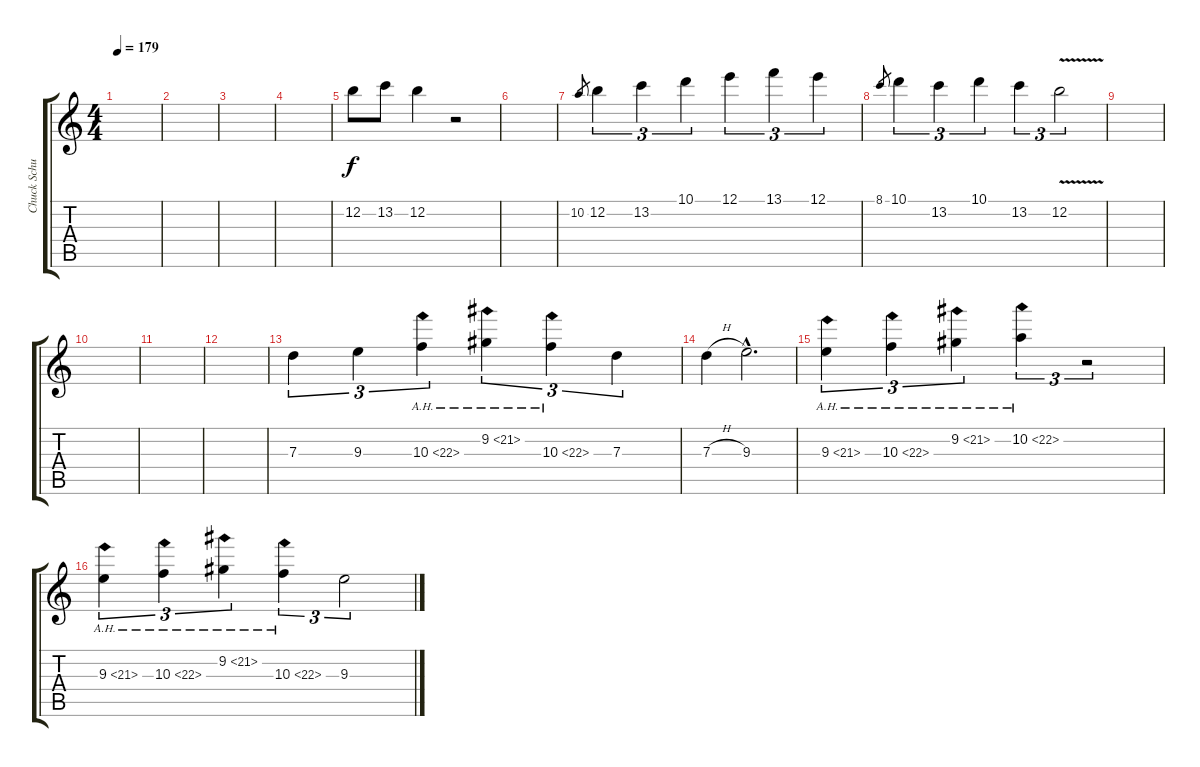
\track ("Chuck Schuldiner" "Chuck Schu") {instrument acousticguitarsteel}
\staff {score tabs}
\tuning (E4 B3 G3 D3 A2 E2) {hide}
\ts (4 4)
\tempo 179
\clef g2
\ks c
|
|
|
|
12.2.8{volume 15} 13.2.8 12.2.4 r.2 |
|
10.2.8{gr} 12.2.4{tu (3 2)} 13.2.4{tu (3 2)} 10.1.4{tu (3 2)} 12.1.4{tu (3 2)} 13.1.4{tu (3 2)} 12.1.4{tu (3 2)} |
8.1.8{gr} 10.1.4{tu (3 2)} 13.2.4{tu (3 2)} 10.1.4{tu (3 2)} 13.2.4{tu (3 2)} 12.2{v}.2{tu (3 2)} |
|
|
|
|
7.3.4{tu (3 2)} 9.3.4{tu (3 2)} 10.3{ah 12}.4{tu (3 2)} 9.2{ah 12}.4{tu (3 2)} 10.3{ah 12}.4{tu (3 2)} 7.3.4{tu (3 2)} |
7.3{h}.4 9.3{hac}.2{d} |
9.3{ah 12}.4{tu (3 2)} 10.3{ah 12}.4{tu (3 2)} 9.2{ah 12}.4{tu (3 2)} 10.2{ah 12}.4{tu (3 2)} r.2{tu (3 2)} |
9.3{ah 12}.4{tu (3 2)} 10.3{ah 12}.4{tu (3 2)} 9.2{ah 12}.4{tu (3 2)} 10.3{ah 12}.4{tu (3 2)} 9.3.2{tu (3 2)}
